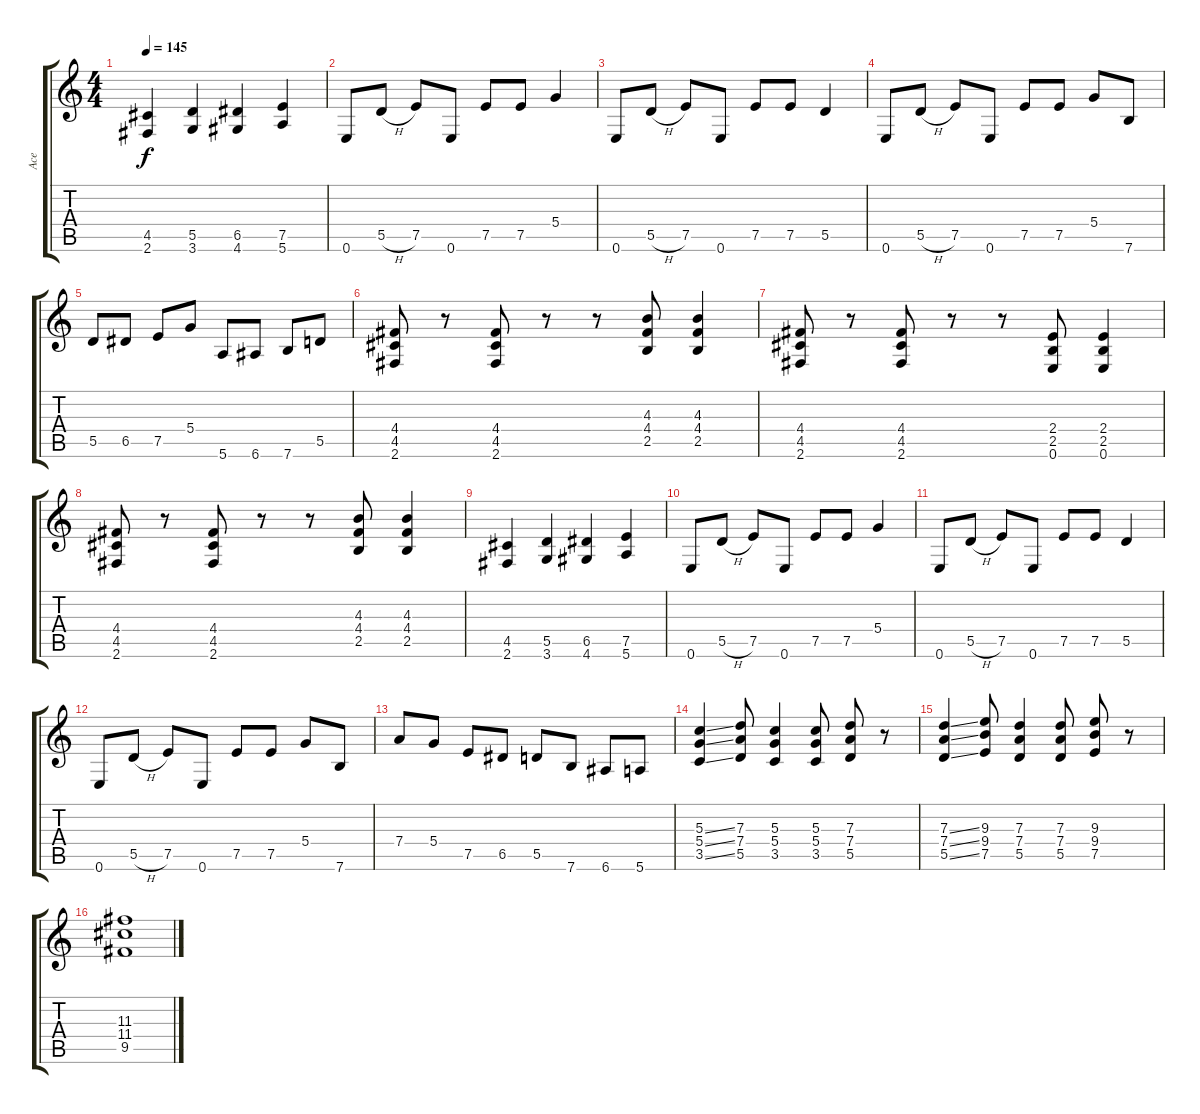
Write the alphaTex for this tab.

\track ("Ace" "Ace") {instrument distortionguitar}
\staff {score tabs}
\tuning (E4 B3 G3 D3 A2 E2) {hide}
\ts (4 4)
\tempo 145
\clef g2
\ks c
(4.5 2.6).4{dy f} (5.5 3.6).4 (6.5 4.6).4 (7.5 5.6).4 |
0.6.8 5.5{h}.8 7.5.8 0.6.8 7.5.8 7.5.8 5.4.4 |
0.6.8 5.5{h}.8 7.5.8 0.6.8 7.5.8 7.5.8 5.5.4 |
0.6.8 5.5{h}.8 7.5.8 0.6.8 7.5.8 7.5.8 5.4.8 7.6.8 |
5.5.8 6.5.8 7.5.8 5.4.8 5.6.8 6.6.8 7.6.8 5.5.8 |
(4.4 4.5 2.6).8 r.8 (4.4 4.5 2.6).8 r.8 r.8 (4.3 4.4 2.5).8 (4.3 4.4 2.5).4 |
(4.4 4.5 2.6).8 r.8 (4.4 4.5 2.6).8 r.8 r.8 (2.4 2.5 0.6).8 (2.4 2.5 0.6).4 |
(4.4 4.5 2.6).8 r.8 (4.4 4.5 2.6).8 r.8 r.8 (4.3 4.4 2.5).8 (4.3 4.4 2.5).4 |
(4.5 2.6).4 (5.5 3.6).4 (6.5 4.6).4 (7.5 5.6).4 |
0.6.8 5.5{h}.8 7.5.8 0.6.8 7.5.8 7.5.8 5.4.4 |
0.6.8 5.5{h}.8 7.5.8 0.6.8 7.5.8 7.5.8 5.5.4 |
0.6.8 5.5{h}.8 7.5.8 0.6.8 7.5.8 7.5.8 5.4.8 7.6.8 |
7.4.8 5.4.8 7.5.8 6.5.8 5.5.8 7.6.8 6.6.8 5.6.8 |
(5.3{ss} 5.4{ss} 3.5{ss}).4 (7.3 7.4 5.5).8 (5.3 5.4 3.5).4 (5.3 5.4 3.5).8 (7.3 7.4 5.5).8 r.8 |
(7.3{ss} 7.4{ss} 5.5{ss}).4 (9.3 9.4 7.5).8 (7.3 7.4 5.5).4 (7.3 7.4 5.5).8 (9.3 9.4 7.5).8 r.8 |
(11.3 11.4 9.5).1
